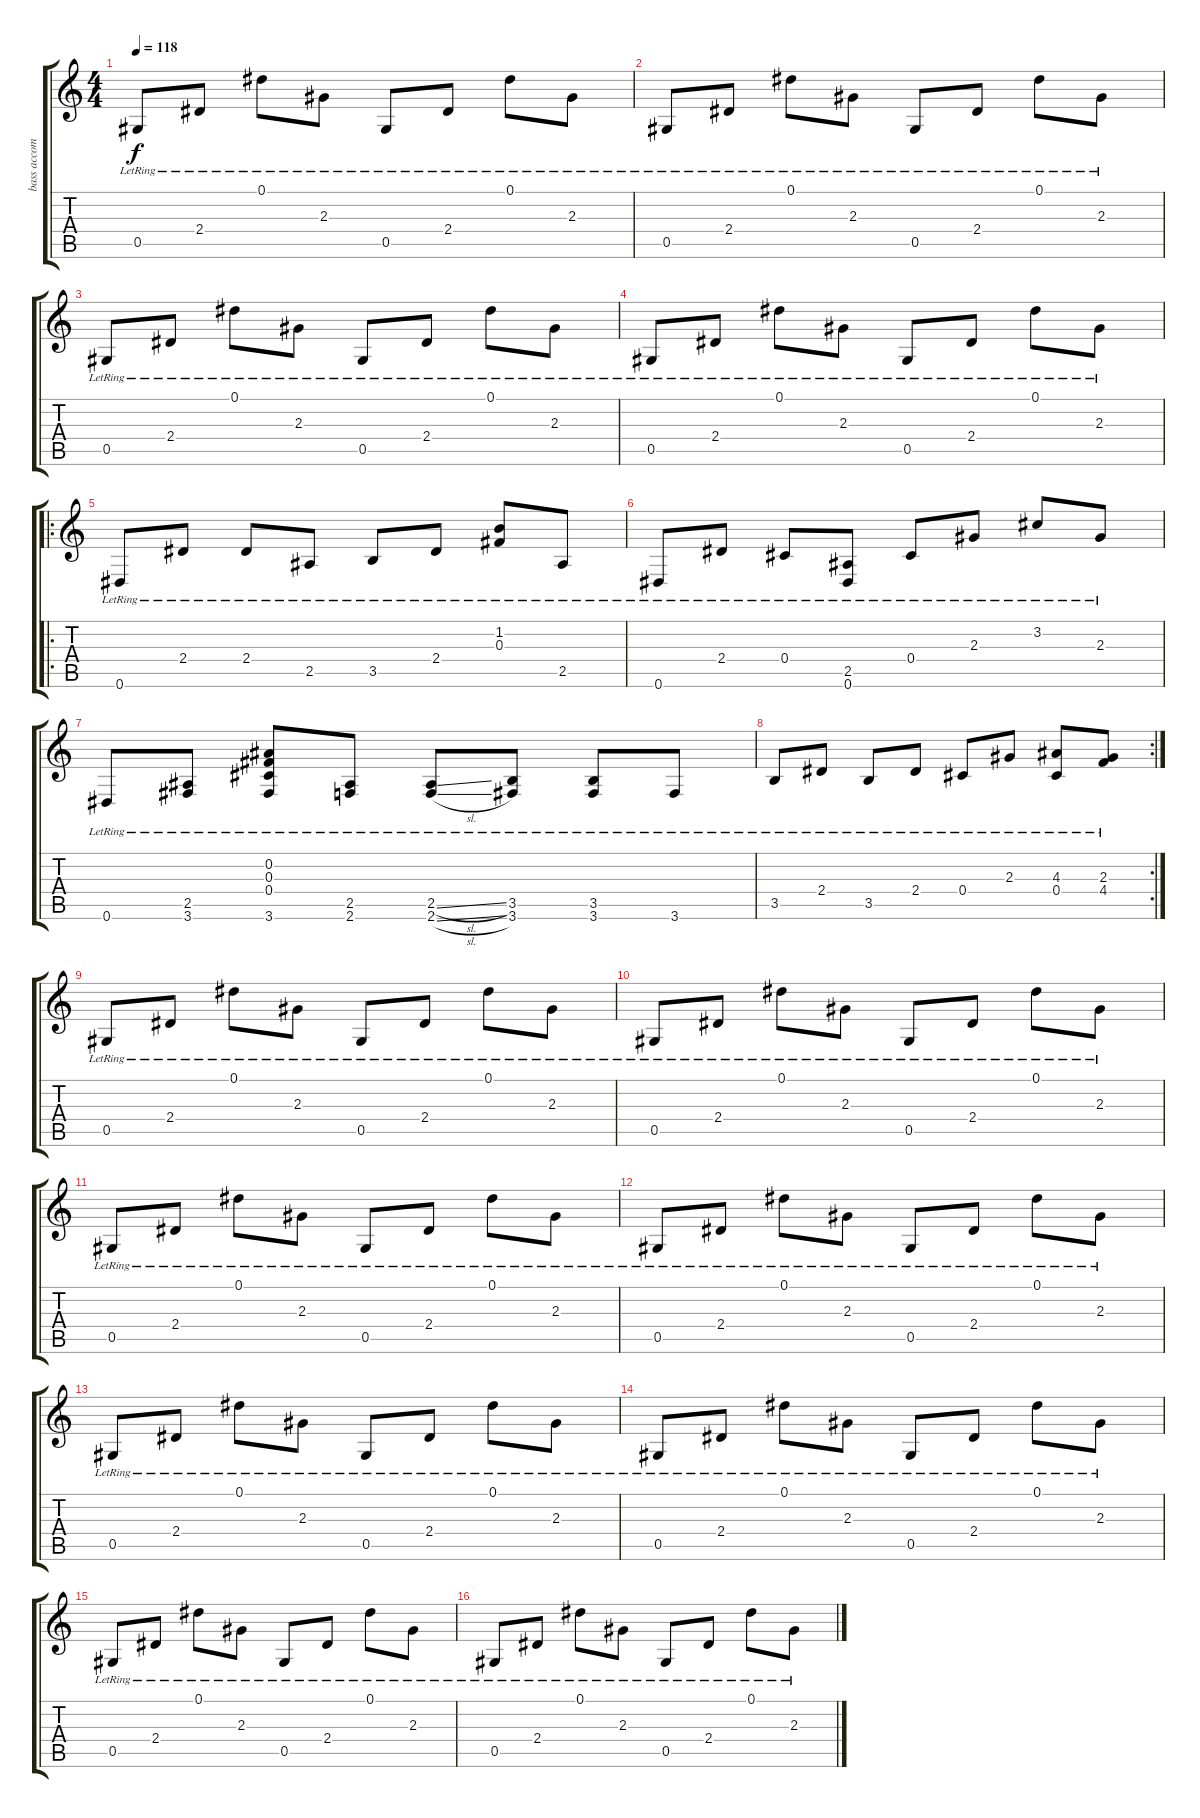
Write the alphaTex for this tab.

\track ("bass accompaniment" "bass accom") {instrument acousticguitarsteel}
\staff {score tabs}
\tuning (Eb4 Bb3 Gb3 Db3 Ab2 Eb2) {hide}
\ts (4 4)
\tempo 118
\clef g2
\ks c
0.5{lr}.8{dy f} 2.4{lr}.8 0.1{lr}.8 2.3{lr}.8 0.5{lr}.8 2.4{lr}.8 0.1{lr}.8 2.3{lr}.8 |
0.5{lr}.8 2.4{lr}.8 0.1{lr}.8 2.3{lr}.8 0.5{lr}.8 2.4{lr}.8 0.1{lr}.8 2.3{lr}.8 |
0.5{lr}.8 2.4{lr}.8 0.1{lr}.8 2.3{lr}.8 0.5{lr}.8 2.4{lr}.8 0.1{lr}.8 2.3{lr}.8 |
0.5{lr}.8 2.4{lr}.8 0.1{lr}.8 2.3{lr}.8 0.5{lr}.8 2.4{lr}.8 0.1{lr}.8 2.3{lr}.8 |
\ro
0.6{lr}.8 2.4{lr}.8 2.4{lr}.8 2.5{lr}.8 3.5{lr}.8 2.4{lr}.8 (1.2{lr} 0.3{lr}).8 2.5{lr}.8 |
0.6{lr}.8 2.4{lr}.8 0.4{lr}.8 (2.5{lr} 0.6{lr}).8 0.4{lr}.8 2.3{lr}.8 3.2{lr}.8 2.3{lr}.8 |
0.6{lr}.8 (2.5{lr} 3.6{lr}).8 (0.2{lr} 0.3{lr} 0.4{lr} 3.6{lr}).8 (2.5{lr} 2.6{lr}).8 (2.5{sl lr} 2.6{sl lr}).8 (3.5{lr} 3.6{lr}).8 (3.5{lr} 3.6{lr}).8 3.6{lr}.8 |
\rc 2
3.5{lr}.8 2.4{lr}.8 3.5{lr}.8 2.4{lr}.8 0.4{lr}.8 2.3{lr}.8 (4.3{lr} 0.4{lr}).8 (2.3{lr} 4.4{lr}).8 |
0.5{lr}.8 2.4{lr}.8 0.1{lr}.8 2.3{lr}.8 0.5{lr}.8 2.4{lr}.8 0.1{lr}.8 2.3{lr}.8 |
0.5{lr}.8 2.4{lr}.8 0.1{lr}.8 2.3{lr}.8 0.5{lr}.8 2.4{lr}.8 0.1{lr}.8 2.3{lr}.8 |
0.5{lr}.8 2.4{lr}.8 0.1{lr}.8 2.3{lr}.8 0.5{lr}.8 2.4{lr}.8 0.1{lr}.8 2.3{lr}.8 |
0.5{lr}.8 2.4{lr}.8 0.1{lr}.8 2.3{lr}.8 0.5{lr}.8 2.4{lr}.8 0.1{lr}.8 2.3{lr}.8 |
0.5{lr}.8 2.4{lr}.8 0.1{lr}.8 2.3{lr}.8 0.5{lr}.8 2.4{lr}.8 0.1{lr}.8 2.3{lr}.8 |
0.5{lr}.8 2.4{lr}.8 0.1{lr}.8 2.3{lr}.8 0.5{lr}.8 2.4{lr}.8 0.1{lr}.8 2.3{lr}.8 |
0.5{lr}.8 2.4{lr}.8 0.1{lr}.8 2.3{lr}.8 0.5{lr}.8 2.4{lr}.8 0.1{lr}.8 2.3{lr}.8 |
0.5{lr}.8 2.4{lr}.8 0.1{lr}.8 2.3{lr}.8 0.5{lr}.8 2.4{lr}.8 0.1{lr}.8 2.3{lr}.8
